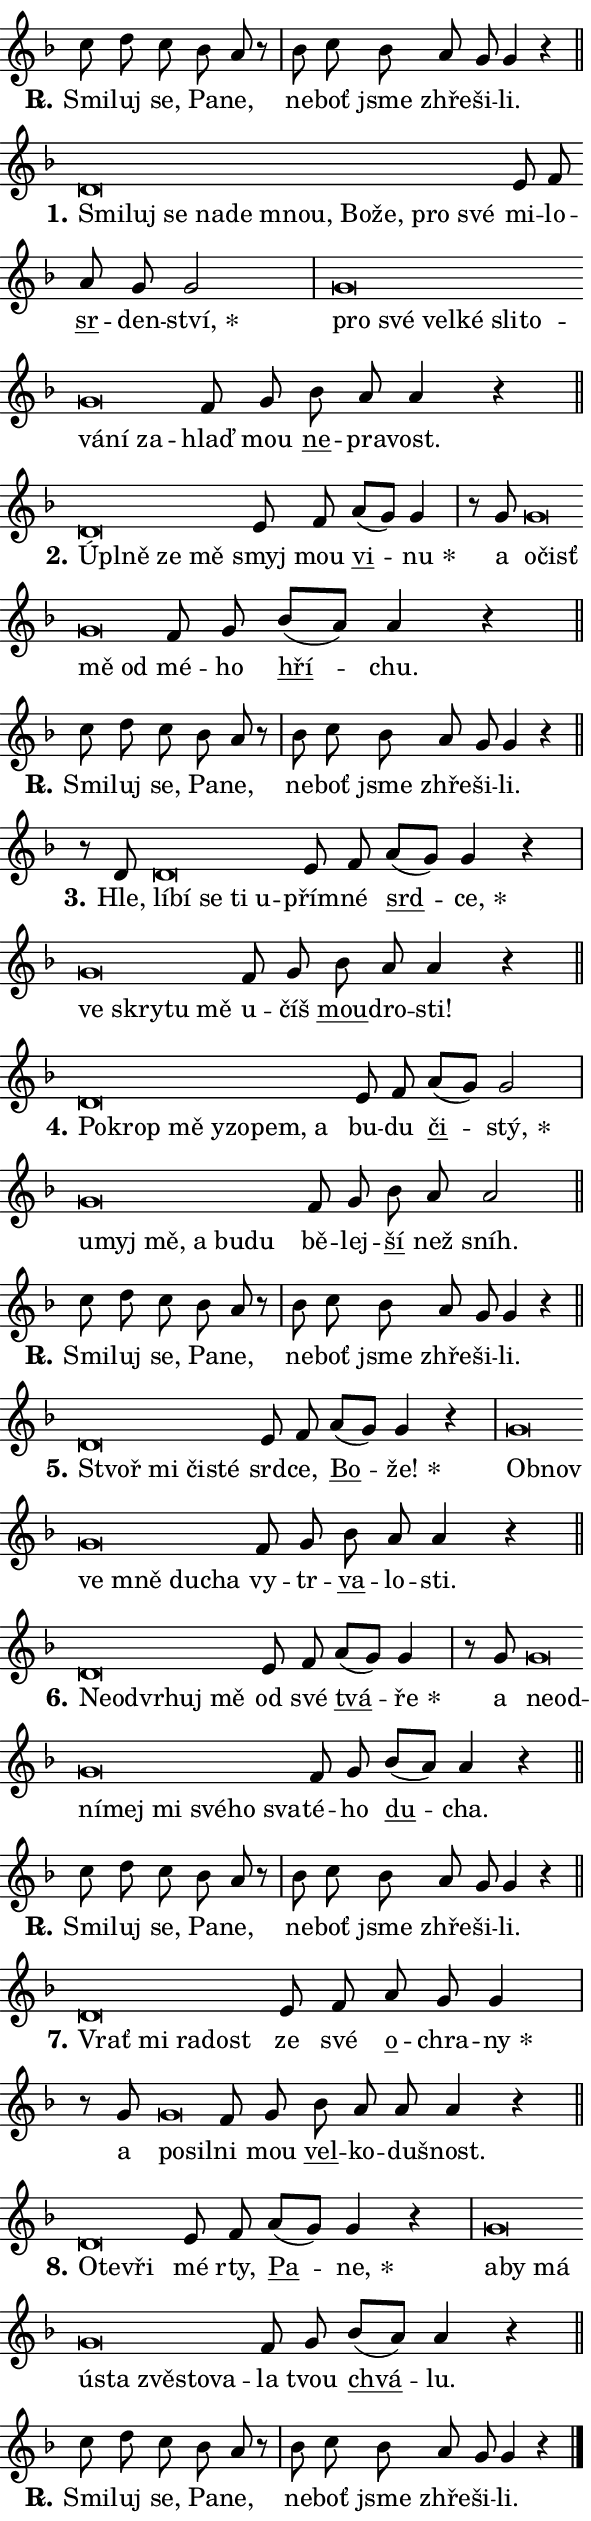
\version "2.24.0"
\header { tagline = "" }
\paper {
  indent = 0\cm
  top-margin = 0\cm
  right-margin = 0.13\cm % to fit lyric hyphens
  bottom-margin = 0\cm
  left-margin = 0\cm
  paper-width = 10\cm
  page-breaking = #ly:one-page-breaking
  system-system-spacing.basic-distance = #11
  score-system-spacing.basic-distance = #11
  ragged-last = ##f
}


%% Author: Thomas Morley
%% https://lists.gnu.org/archive/html/lilypond-user/2020-05/msg00002.html
#(define (line-position grob)
"Returns position of @var[grob} in current system:
   @code{'start}, if at first time-step
   @code{'end}, if at last time-step
   @code{'middle} otherwise
"
  (let* ((col (ly:item-get-column grob))
         (ln (ly:grob-object col 'left-neighbor))
         (rn (ly:grob-object col 'right-neighbor))
         (col-to-check-left (if (ly:grob? ln) ln col))
         (col-to-check-right (if (ly:grob? rn) rn col))
         (break-dir-left
           (and
             (ly:grob-property col-to-check-left 'non-musical #f)
             (ly:item-break-dir col-to-check-left)))
         (break-dir-right
           (and
             (ly:grob-property col-to-check-right 'non-musical #f)
             (ly:item-break-dir col-to-check-right))))
        (cond ((eqv? 1 break-dir-left) 'start)
              ((eqv? -1 break-dir-right) 'end)
              (else 'middle))))

#(define (tranparent-at-line-position vctor)
  (lambda (grob)
  "Relying on @code{line-position} select the relevant enry from @var{vctor}.
Used to determine transparency,"
    (case (line-position grob)
      ((end) (not (vector-ref vctor 0)))
      ((middle) (not (vector-ref vctor 1)))
      ((start) (not (vector-ref vctor 2))))))

noteHeadBreakVisibility =
#(define-music-function (break-visibility)(vector?)
"Makes @code{NoteHead}s transparent relying on @var{break-visibility}"
#{
  \override NoteHead.transparent =
    #(tranparent-at-line-position break-visibility)
#})

#(define delete-ledgers-for-transparent-note-heads
  (lambda (grob)
    "Reads whether a @code{NoteHead} is transparent.
If so this @code{NoteHead} is removed from @code{'note-heads} from
@var{grob}, which is supposed to be @code{LedgerLineSpanner}.
As a result ledgers are not printed for this @code{NoteHead}"
    (let* ((nhds-array (ly:grob-object grob 'note-heads))
           (nhds-list
             (if (ly:grob-array? nhds-array)
                 (ly:grob-array->list nhds-array)
                 '()))
           ;; Relies on the transparent-property being done before
           ;; Staff.LedgerLineSpanner.after-line-breaking is executed.
           ;; This is fragile ...
           (to-keep
             (remove
               (lambda (nhd)
                 (ly:grob-property nhd 'transparent #f))
               nhds-list)))
      ;; TODO find a better method to iterate over grob-arrays, similiar
      ;; to filter/remove etc for lists
      ;; For now rebuilt from scratch
      (set! (ly:grob-object grob 'note-heads)  '())
      (for-each
        (lambda (nhd)
          (ly:pointer-group-interface::add-grob grob 'note-heads nhd))
        to-keep))))

squashNotes = {
  \override NoteHead.X-extent = #'(-0.2 . 0.2)
  \override NoteHead.Y-extent = #'(-0.75 . 0)
  \override NoteHead.stencil =
    #(lambda (grob)
       (let ((pos (ly:grob-property grob 'staff-position)))
         (begin
           (if (< pos -7) (display "ERROR: Lower brevis then expected\n") (display ""))
           (if (<= pos -6) ly:text-interface::print ly:note-head::print))))
}
unSquashNotes = {
  \revert NoteHead.X-extent
  \revert NoteHead.Y-extent
  \revert NoteHead.stencil
}

hideNotes = \noteHeadBreakVisibility #begin-of-line-visible
unHideNotes = \noteHeadBreakVisibility #all-visible

% work-around for resetting accidentals
% https://lilypond.org/doc/v2.23/Documentation/notation/displaying-rhythms#unmetered-music
cadenzaMeasure = {
  \cadenzaOff
  \partial 1024 s1024
  \cadenzaOn
}

#(define-markup-command (accent layout props text) (markup?)
  "Underline accented syllable"
  (interpret-markup layout props
    #{\markup \override #'(offset . 4.3) \underline { #text }#}))

responsum = \markup \concat {
  "R" \hspace #-1.05 \path #0.1 #'((moveto 0 0.07) (lineto 0.9 0.8)) \hspace #0.05 "."
}

spaceSize = #0.6828661417322834 % exact space size for TeX Gyre Schola

\layout {
  \context {
    \Staff
    \remove "Time_signature_engraver"
    \override LedgerLineSpanner.after-line-breaking = #delete-ledgers-for-transparent-note-heads
  }
  \context {
    \Lyrics {
      \override LyricSpace.minimum-distance = \spaceSize
      \override LyricText.font-name = #"TeX Gyre Schola"
      \override LyricText.font-size = 1
      \override StanzaNumber.font-name = #"TeX Gyre Schola Bold"
      \override StanzaNumber.font-size = 1
    }
  }
  \context {
    \Score 
    \override NoteHead.text =
      #(lambda (grob) 
        (let ((pos (ly:grob-property grob 'staff-position)))
          #{\markup {
            \combine
              \halign #-0.55 \raise #(if (= pos -6) 0 0.5) \override #'(thickness . 2) \draw-line #'(3.2 . 0)
              \musicglyph "noteheads.sM1"
          }#}))
  }
}

% magnetic-lyrics.ily
%
%   written by
%     Jean Abou Samra <jean@abou-samra.fr>
%     Werner Lemberg <wl@gnu.org>
%
%   adapted by
%     Jiri Hon <jiri.hon@gmail.com>
%
% Version 2022-Apr-15

% https://www.mail-archive.com/lilypond-user@gnu.org/msg149350.html

#(define (Left_hyphen_pointer_engraver context)
   "Collect syllable-hyphen-syllable occurrences in lyrics and store
them in properties.  This engraver only looks to the left.  For
example, if the lyrics input is @code{foo -- bar}, it does the
following.

@itemize @bullet
@item
Set the @code{text} property of the @code{LyricHyphen} grob between
@q{foo} and @q{bar} to @code{foo}.

@item
Set the @code{left-hyphen} property of the @code{LyricText} grob with
text @q{foo} to the @code{LyricHyphen} grob between @q{foo} and
@q{bar}.
@end itemize

Use this auxiliary engraver in combination with the
@code{lyric-@/text::@/apply-@/magnetic-@/offset!} hook."
   (let ((hyphen #f)
         (text #f))
     (make-engraver
      (acknowledgers
       ((lyric-syllable-interface engraver grob source-engraver)
        (set! text grob)))
      (end-acknowledgers
       ((lyric-hyphen-interface engraver grob source-engraver)
        ;(when (not (grob::has-interface grob 'lyric-space-interface))
          (set! hyphen grob)));)
      ((stop-translation-timestep engraver)
       (when (and text hyphen)
         (ly:grob-set-object! text 'left-hyphen hyphen))
       (set! text #f)
       (set! hyphen #f)))))

#(define (lyric-text::apply-magnetic-offset! grob)
   "If the space between two syllables is less than the value in
property @code{LyricText@/.details@/.squash-threshold}, move the right
syllable to the left so that it gets concatenated with the left
syllable.

Use this function as a hook for
@code{LyricText@/.after-@/line-@/breaking} if the
@code{Left_@/hyphen_@/pointer_@/engraver} is active."
   (let ((hyphen (ly:grob-object grob 'left-hyphen #f)))
     (when hyphen
       (let ((left-text (ly:spanner-bound hyphen LEFT)))
         (when (grob::has-interface left-text 'lyric-syllable-interface)
           (let* ((common (ly:grob-common-refpoint grob left-text X))
                  (this-x-ext (ly:grob-extent grob common X))
                  (left-x-ext
                   (begin
                     ;; Trigger magnetism for left-text.
                     (ly:grob-property left-text 'after-line-breaking)
                     (ly:grob-extent left-text common X)))
                  ;; `delta` is the gap width between two syllables.
                  (delta (- (interval-start this-x-ext)
                            (interval-end left-x-ext)))
                  (details (ly:grob-property grob 'details))
                  (threshold (assoc-get 'squash-threshold details 0.2)))
             (when (< delta threshold)
               (let* (;; We have to manipulate the input text so that
                      ;; ligatures crossing syllable boundaries are not
                      ;; disabled.  For languages based on the Latin
                      ;; script this is essentially a beautification.
                      ;; However, for non-Western scripts it can be a
                      ;; necessity.
                      (lt (ly:grob-property left-text 'text))
                      (rt (ly:grob-property grob 'text))
                      (is-space (grob::has-interface hyphen 'lyric-space-interface))
                      (space (if is-space " " ""))
                      (extra-delta (if is-space spaceSize 0))
                      ;; Append new syllable.
                      (ltrt-space (if (and (string? lt) (string? rt))
                                (string-append lt space rt)
                                (make-concat-markup (list lt space rt))))
                      ;; Right-align `ltrt` to the right side.
                      (ltrt-space-markup (grob-interpret-markup
                               grob
                               (make-translate-markup
                                (cons (interval-length this-x-ext) 0)
                                (make-right-align-markup ltrt-space)))))
                 (begin
                   ;; Don't print `left-text`.
                   (ly:grob-set-property! left-text 'stencil #f)
                   ;; Set text and stencil (which holds all collected
                   ;; syllables so far) and shift it to the left.
                   (ly:grob-set-property! grob 'text ltrt-space)
                   (ly:grob-set-property! grob 'stencil ltrt-space-markup)
                   (ly:grob-translate-axis! grob (- (- delta extra-delta)) X))))))))))


#(define (lyric-hyphen::displace-bounds-first grob)
   ;; Make very sure this callback isn't triggered too early.
   (let ((left (ly:spanner-bound grob LEFT))
         (right (ly:spanner-bound grob RIGHT)))
     (ly:grob-property left 'after-line-breaking)
     (ly:grob-property right 'after-line-breaking)
     (ly:lyric-hyphen::print grob)))

squashThreshold = #0.4

\layout {
  \context {
    \Lyrics
    \consists #Left_hyphen_pointer_engraver
    \override LyricText.after-line-breaking =
      #lyric-text::apply-magnetic-offset!
    \override LyricHyphen.stencil = #lyric-hyphen::displace-bounds-first
    \override LyricText.details.squash-threshold = \squashThreshold
    \override LyricHyphen.minimum-distance = 0
    \override LyricHyphen.minimum-length = \squashThreshold
  }
}

squashText = \override LyricText.details.squash-threshold = 9999
unSquashText = \override LyricText.details.squash-threshold = \squashThreshold

leftText = \override LyricText.self-alignment-X = #LEFT
unLeftText = \revert LyricText.self-alignment-X

starOffset = #(lambda (grob) 
                (let ((x_offset (ly:self-alignment-interface::aligned-on-x-parent grob)))
                  (if (= x_offset 0) 0 (+ x_offset 1.2))))

star = #(define-music-function (syllable)(string?)
"Append star separator at the end of a syllable"
#{
  \once \override LyricText.X-offset = #starOffset
  \lyricmode { \markup {
    #syllable
    \override #'((font-name . "TeX Gyre Schola Bold")) \hspace #0.2 \lower #0.65 \larger "*"
  } }
#})

starAccent = #(define-music-function (syllable)(string?)
"Append star separator at the end of a syllable and make accent"
#{
  \once \override LyricText.X-offset = #starOffset
  \lyricmode { \markup {
    \accent #syllable
    \override #'((font-name . "TeX Gyre Schola Bold")) \hspace #0.2 \lower #0.65 \larger "*"
  } }
#})

breath = #(define-music-function (syllable)(string?)
"Append breathing indicator at the end of a syllable"
#{
  \lyricmode { \markup { #syllable "+" } }
#})

optionalBreath = #(define-music-function (syllable)(string?)
"Append optional breathing indicator at the end of a syllable"
#{
  \lyricmode { \markup { #syllable "(+)" } }
#})


\score {
    <<
        \new Voice = "melody" { \cadenzaOn \key f \major \relative { c''8 d c bes a r \cadenzaMeasure \bar "|" bes c bes \bar "" a g g4 r \cadenzaMeasure \bar "||" \break } }
        \new Lyrics \lyricsto "melody" { \lyricmode { \set stanza = \responsum
Smi -- luj se, Pa -- ne, ne -- boť jsme zhře -- ši -- li. } }
    >>
    \layout {}
}

\score {
    <<
        \new Voice = "melody" { \cadenzaOn \key f \major \relative { \squashNotes d'\breve*1/16 \hideNotes \breve*1/16 \bar "" \breve*1/16 \bar "" \breve*1/16 \bar "" \breve*1/16 \bar "" \breve*1/16 \bar "" \breve*1/16 \bar "" \breve*1/16 \bar "" \breve*1/16 \breve*1/16 \bar "" \unHideNotes \unSquashNotes e8 f \bar "" a g g2 \cadenzaMeasure \bar "|" \squashNotes g\breve*1/16 \hideNotes \breve*1/16 \bar "" \breve*1/16 \bar "" \breve*1/16 \bar "" \breve*1/16 \bar "" \breve*1/16 \bar "" \breve*1/16 \bar "" \breve*1/16 \breve*1/16 \bar "" \unHideNotes \unSquashNotes f8 g \bar "" bes a a4 r \cadenzaMeasure \bar "||" \break } }
        \new Lyrics \lyricsto "melody" { \lyricmode { \set stanza = "1."
\leftText Smi -- \squashText luj se na -- de mnou, Bo -- že, pro své \unLeftText \unSquashText mi -- lo -- \markup \accent sr -- den -- \star ství, \leftText pro \squashText své vel -- ké sli -- to -- vá -- ní za -- \unLeftText \unSquashText hlaď mou \markup \accent ne -- pra -- vost. } }
    >>
    \layout {}
}

\score {
    <<
        \new Voice = "melody" { \cadenzaOn \key f \major \relative { \squashNotes d'\breve*1/16 \hideNotes \breve*1/16 \bar "" \breve*1/16 \breve*1/16 \bar "" \unHideNotes \unSquashNotes e8 f \bar "" a[( g)] g4 \cadenzaMeasure \bar "|" r8 g8 \squashNotes g\breve*1/16 \hideNotes \breve*1/16 \bar "" \breve*1/16 \breve*1/16 \bar "" \unHideNotes \unSquashNotes f8 g \bar "" bes[( a)] a4 r \cadenzaMeasure \bar "||" \break } }
        \new Lyrics \lyricsto "melody" { \lyricmode { \set stanza = "2."
\leftText Úpl -- \squashText ně ze mě \unLeftText \unSquashText smyj mou \markup \accent vi -- \star nu a \leftText o -- \squashText čisť mě od \unLeftText \unSquashText mé -- ho \markup \accent hří -- chu. } }
    >>
    \layout {}
}

\score {
    <<
        \new Voice = "melody" { \cadenzaOn \key f \major \relative { c''8 d c bes a r \cadenzaMeasure \bar "|" bes c bes \bar "" a g g4 r \cadenzaMeasure \bar "||" \break } }
        \new Lyrics \lyricsto "melody" { \lyricmode { \set stanza = \responsum
Smi -- luj se, Pa -- ne, ne -- boť jsme zhře -- ši -- li. } }
    >>
    \layout {}
}

\score {
    <<
        \new Voice = "melody" { \cadenzaOn \key f \major \relative { r8 d'8 \squashNotes d\breve*1/16 \hideNotes \breve*1/16 \bar "" \breve*1/16 \bar "" \breve*1/16 \breve*1/16 \bar "" \unHideNotes \unSquashNotes e8 f \bar "" a[( g)] g4 r \cadenzaMeasure \bar "|" \squashNotes g\breve*1/16 \hideNotes \breve*1/16 \bar "" \breve*1/16 \breve*1/16 \bar "" \unHideNotes \unSquashNotes f8 g \bar "" bes a a4 r \cadenzaMeasure \bar "||" \break } }
        \new Lyrics \lyricsto "melody" { \lyricmode { \set stanza = "3."
Hle, \leftText lí -- \squashText bí se ti u -- \unLeftText \unSquashText přím -- né \markup \accent srd -- \star ce, \leftText ve \squashText skry -- tu mě \unLeftText \unSquashText u -- číš \markup \accent mou -- dro -- sti! } }
    >>
    \layout {}
}

\score {
    <<
        \new Voice = "melody" { \cadenzaOn \key f \major \relative { \squashNotes d'\breve*1/16 \hideNotes \breve*1/16 \bar "" \breve*1/16 \bar "" \breve*1/16 \bar "" \breve*1/16 \bar "" \breve*1/16 \breve*1/16 \bar "" \unHideNotes \unSquashNotes e8 f \bar "" a[( g)] g2 \cadenzaMeasure \bar "|" \squashNotes g\breve*1/16 \hideNotes \breve*1/16 \bar "" \breve*1/16 \bar "" \breve*1/16 \bar "" \breve*1/16 \breve*1/16 \bar "" \unHideNotes \unSquashNotes f8 g \bar "" bes a a2 \cadenzaMeasure \bar "||" \break } }
        \new Lyrics \lyricsto "melody" { \lyricmode { \set stanza = "4."
\leftText Po -- \squashText krop mě y -- zo -- pem, a \unLeftText \unSquashText bu -- du \markup \accent či -- \star stý, \leftText u -- \squashText myj mě, a bu -- du \unLeftText \unSquashText bě -- lej -- \markup \accent ší než sníh. } }
    >>
    \layout {}
}

\score {
    <<
        \new Voice = "melody" { \cadenzaOn \key f \major \relative { c''8 d c bes a r \cadenzaMeasure \bar "|" bes c bes \bar "" a g g4 r \cadenzaMeasure \bar "||" \break } }
        \new Lyrics \lyricsto "melody" { \lyricmode { \set stanza = \responsum
Smi -- luj se, Pa -- ne, ne -- boť jsme zhře -- ši -- li. } }
    >>
    \layout {}
}

\score {
    <<
        \new Voice = "melody" { \cadenzaOn \key f \major \relative { \squashNotes d'\breve*1/16 \hideNotes \breve*1/16 \bar "" \breve*1/16 \breve*1/16 \bar "" \unHideNotes \unSquashNotes e8 f \bar "" a[( g)] g4 r \cadenzaMeasure \bar "|" \squashNotes g\breve*1/16 \hideNotes \breve*1/16 \bar "" \breve*1/16 \bar "" \breve*1/16 \bar "" \breve*1/16 \breve*1/16 \bar "" \unHideNotes \unSquashNotes f8 g \bar "" bes a a4 r \cadenzaMeasure \bar "||" \break } }
        \new Lyrics \lyricsto "melody" { \lyricmode { \set stanza = "5."
\leftText Stvoř \squashText mi či -- sté \unLeftText \unSquashText srd -- ce, \markup \accent Bo -- \star že! \leftText Ob -- \squashText nov ve mně du -- cha \unLeftText \unSquashText vy -- tr -- \markup \accent va -- lo -- sti. } }
    >>
    \layout {}
}

\score {
    <<
        \new Voice = "melody" { \cadenzaOn \key f \major \relative { \squashNotes d'\breve*1/16 \hideNotes \breve*1/16 \bar "" \breve*1/16 \bar "" \breve*1/16 \breve*1/16 \bar "" \unHideNotes \unSquashNotes e8 f \bar "" a[( g)] g4 \cadenzaMeasure \bar "|" r8 g8 \squashNotes g\breve*1/16 \hideNotes \breve*1/16 \bar "" \breve*1/16 \bar "" \breve*1/16 \bar "" \breve*1/16 \bar "" \breve*1/16 \bar "" \breve*1/16 \breve*1/16 \bar "" \unHideNotes \unSquashNotes f8 g \bar "" bes[( a)] a4 r \cadenzaMeasure \bar "||" \break } }
        \new Lyrics \lyricsto "melody" { \lyricmode { \set stanza = "6."
\leftText Ne -- \squashText od -- vr -- huj mě \unLeftText \unSquashText od své \markup \accent tvá -- \star ře a \leftText ne -- \squashText od -- ní -- mej mi své -- ho sva -- \unLeftText \unSquashText té -- ho \markup \accent du -- cha. } }
    >>
    \layout {}
}

\score {
    <<
        \new Voice = "melody" { \cadenzaOn \key f \major \relative { c''8 d c bes a r \cadenzaMeasure \bar "|" bes c bes \bar "" a g g4 r \cadenzaMeasure \bar "||" \break } }
        \new Lyrics \lyricsto "melody" { \lyricmode { \set stanza = \responsum
Smi -- luj se, Pa -- ne, ne -- boť jsme zhře -- ši -- li. } }
    >>
    \layout {}
}

\score {
    <<
        \new Voice = "melody" { \cadenzaOn \key f \major \relative { \squashNotes d'\breve*1/16 \hideNotes \breve*1/16 \bar "" \breve*1/16 \breve*1/16 \bar "" \unHideNotes \unSquashNotes e8 f \bar "" a g g4 \cadenzaMeasure \bar "|" r8 g8 \squashNotes g\breve*1/16 \hideNotes \breve*1/16 \bar "" \unHideNotes \unSquashNotes f8 g \bar "" bes a a a4 r \cadenzaMeasure \bar "||" \break } }
        \new Lyrics \lyricsto "melody" { \lyricmode { \set stanza = "7."
\leftText Vrať \squashText mi ra -- dost \unLeftText \unSquashText ze své \markup \accent o -- chra -- \star ny a \leftText po -- \squashText sil -- \unLeftText \unSquashText ni mou \markup \accent vel -- ko -- du -- šnost. } }
    >>
    \layout {}
}

\score {
    <<
        \new Voice = "melody" { \cadenzaOn \key f \major \relative { \squashNotes d'\breve*1/16 \hideNotes \breve*1/16 \breve*1/16 \bar "" \unHideNotes \unSquashNotes e8 f \bar "" a[( g)] g4 r \cadenzaMeasure \bar "|" \squashNotes g\breve*1/16 \hideNotes \breve*1/16 \bar "" \breve*1/16 \bar "" \breve*1/16 \bar "" \breve*1/16 \bar "" \breve*1/16 \bar "" \breve*1/16 \breve*1/16 \bar "" \unHideNotes \unSquashNotes f8 g \bar "" bes[( a)] a4 r \cadenzaMeasure \bar "||" \break } }
        \new Lyrics \lyricsto "melody" { \lyricmode { \set stanza = "8."
\leftText O -- \squashText te -- vři \unLeftText \unSquashText mé rty, \markup \accent Pa -- \star ne, \leftText a -- \squashText by má ú -- sta zvě -- sto -- va -- \unLeftText \unSquashText la tvou \markup \accent chvá -- lu. } }
    >>
    \layout {}
}

\score {
    <<
        \new Voice = "melody" { \cadenzaOn \key f \major \relative { c''8 d c bes a r \cadenzaMeasure \bar "|" bes c bes \bar "" a g g4 r \cadenzaMeasure \bar "||" \break } \bar "|." }
        \new Lyrics \lyricsto "melody" { \lyricmode { \set stanza = \responsum
Smi -- luj se, Pa -- ne, ne -- boť jsme zhře -- ši -- li. } }
    >>
    \layout {}
}
